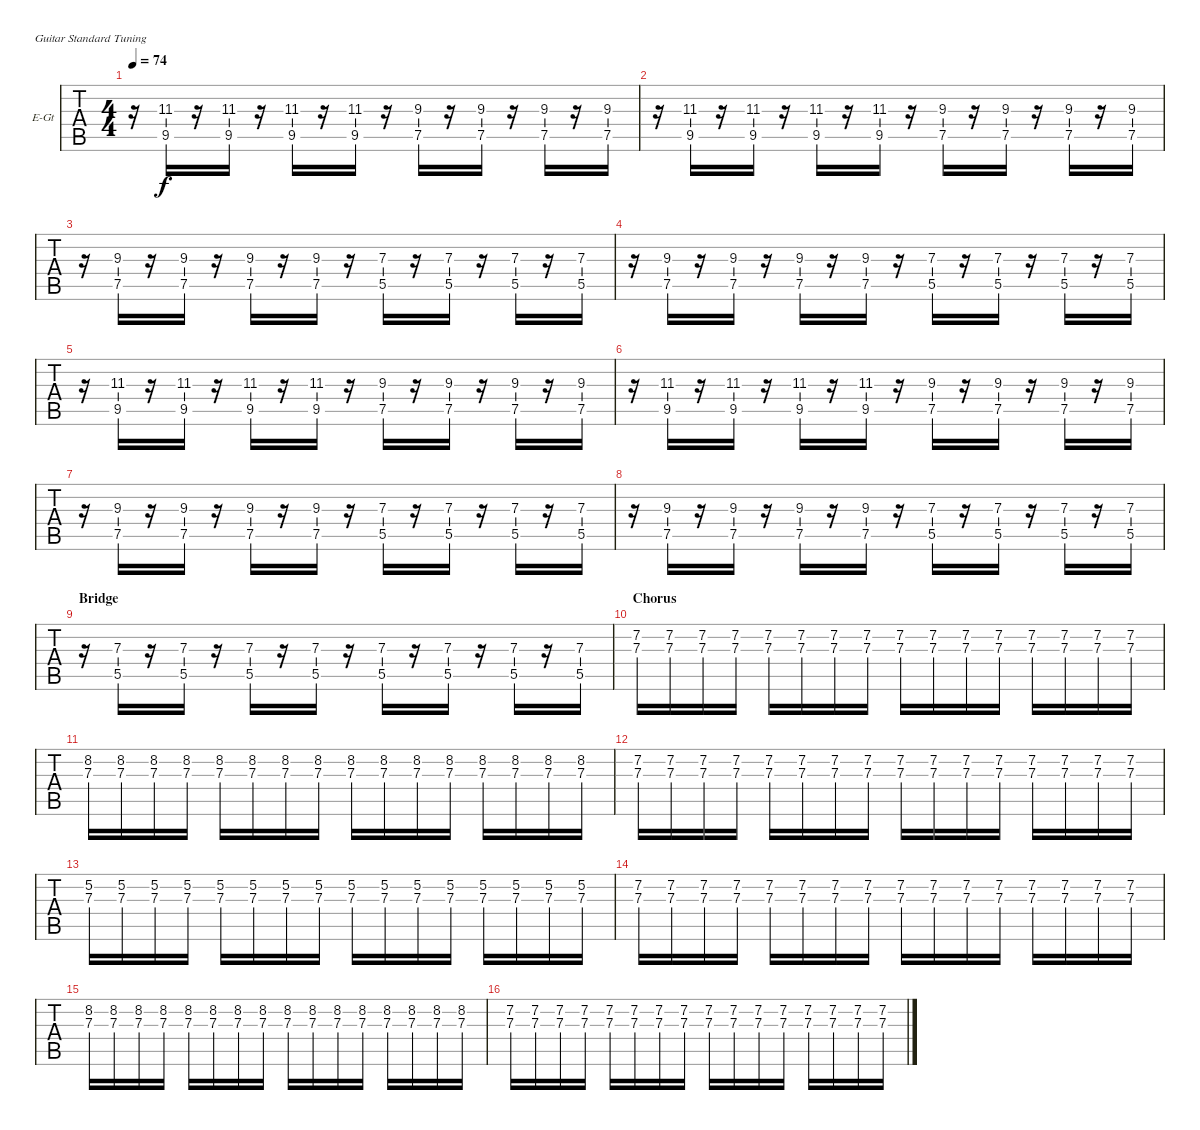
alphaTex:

\bracketExtendMode groupsimilarinstruments
\firstSystemTrackNameOrientation horizontal
\otherSystemsTrackNameOrientation horizontal
\track ("Nick" "E-Gt") {instrument overdrivenguitar}
\staff {tabs}
\tuning (E4 B3 G3 D3 A2 E2)
\ts (4 4)
\tempo 74
\clef g2
\ks c
r.16{dy f} (11.3 9.5).16 r.16 (11.3 9.5).16 r.16 (11.3 9.5).16 r.16 (11.3 9.5).16 r.16 (9.3 7.5).16 r.16 (9.3 7.5).16 r.16 (9.3 7.5).16 r.16 (9.3 7.5).16 |
r.16 (11.3 9.5).16 r.16 (11.3 9.5).16 r.16 (11.3 9.5).16 r.16 (11.3 9.5).16 r.16 (9.3 7.5).16 r.16 (9.3 7.5).16 r.16 (9.3 7.5).16 r.16 (9.3 7.5).16 |
r.16 (9.3 7.5).16 r.16 (9.3 7.5).16 r.16 (9.3 7.5).16 r.16 (9.3 7.5).16 r.16 (7.3 5.5).16 r.16 (7.3 5.5).16 r.16 (7.3 5.5).16 r.16 (7.3 5.5).16 |
r.16 (9.3 7.5).16 r.16 (9.3 7.5).16 r.16 (9.3 7.5).16 r.16 (9.3 7.5).16 r.16 (7.3 5.5).16 r.16 (7.3 5.5).16 r.16 (7.3 5.5).16 r.16 (7.3 5.5).16 |
r.16 (11.3 9.5).16 r.16 (11.3 9.5).16 r.16 (11.3 9.5).16 r.16 (11.3 9.5).16 r.16 (9.3 7.5).16 r.16 (9.3 7.5).16 r.16 (9.3 7.5).16 r.16 (9.3 7.5).16 |
r.16 (11.3 9.5).16 r.16 (11.3 9.5).16 r.16 (11.3 9.5).16 r.16 (11.3 9.5).16 r.16 (9.3 7.5).16 r.16 (9.3 7.5).16 r.16 (9.3 7.5).16 r.16 (9.3 7.5).16 |
r.16 (9.3 7.5).16 r.16 (9.3 7.5).16 r.16 (9.3 7.5).16 r.16 (9.3 7.5).16 r.16 (7.3 5.5).16 r.16 (7.3 5.5).16 r.16 (7.3 5.5).16 r.16 (7.3 5.5).16 |
r.16 (9.3 7.5).16 r.16 (9.3 7.5).16 r.16 (9.3 7.5).16 r.16 (9.3 7.5).16 r.16 (7.3 5.5).16 r.16 (7.3 5.5).16 r.16 (7.3 5.5).16 r.16 (7.3 5.5).16 |
\section ("" "Bridge")
r.16 (7.3 5.5).16 r.16 (7.3 5.5).16 r.16 (7.3 5.5).16 r.16 (7.3 5.5).16 r.16 (7.3 5.5).16 r.16 (7.3 5.5).16 r.16 (7.3 5.5).16 r.16 (7.3 5.5).16 |
\section ("" "Chorus")
(7.2 7.3).16 (7.2 7.3).16 (7.2 7.3).16 (7.2 7.3).16 (7.2 7.3).16 (7.2 7.3).16 (7.2 7.3).16 (7.2 7.3).16 (7.2 7.3).16 (7.2 7.3).16 (7.2 7.3).16 (7.2 7.3).16 (7.2 7.3).16 (7.2 7.3).16 (7.2 7.3).16 (7.2 7.3).16 |
(8.2 7.3).16 (8.2 7.3).16 (8.2 7.3).16 (8.2 7.3).16 (8.2 7.3).16 (8.2 7.3).16 (8.2 7.3).16 (8.2 7.3).16 (8.2 7.3).16 (8.2 7.3).16 (8.2 7.3).16 (8.2 7.3).16 (8.2 7.3).16 (8.2 7.3).16 (8.2 7.3).16 (8.2 7.3).16 |
(7.2 7.3).16 (7.2 7.3).16 (7.2 7.3).16 (7.2 7.3).16 (7.2 7.3).16 (7.2 7.3).16 (7.2 7.3).16 (7.2 7.3).16 (7.2 7.3).16 (7.2 7.3).16 (7.2 7.3).16 (7.2 7.3).16 (7.2 7.3).16 (7.2 7.3).16 (7.2 7.3).16 (7.2 7.3).16 |
(5.2 7.3).16 (5.2 7.3).16 (5.2 7.3).16 (5.2 7.3).16 (5.2 7.3).16 (5.2 7.3).16 (5.2 7.3).16 (5.2 7.3).16 (5.2 7.3).16 (5.2 7.3).16 (5.2 7.3).16 (5.2 7.3).16 (5.2 7.3).16 (5.2 7.3).16 (5.2 7.3).16 (5.2 7.3).16 |
(7.2 7.3).16 (7.2 7.3).16 (7.2 7.3).16 (7.2 7.3).16 (7.2 7.3).16 (7.2 7.3).16 (7.2 7.3).16 (7.2 7.3).16 (7.2 7.3).16 (7.2 7.3).16 (7.2 7.3).16 (7.2 7.3).16 (7.2 7.3).16 (7.2 7.3).16 (7.2 7.3).16 (7.2 7.3).16 |
(8.2 7.3).16 (8.2 7.3).16 (8.2 7.3).16 (8.2 7.3).16 (8.2 7.3).16 (8.2 7.3).16 (8.2 7.3).16 (8.2 7.3).16 (8.2 7.3).16 (8.2 7.3).16 (8.2 7.3).16 (8.2 7.3).16 (8.2 7.3).16 (8.2 7.3).16 (8.2 7.3).16 (8.2 7.3).16 |
(7.2 7.3).16 (7.2 7.3).16 (7.2 7.3).16 (7.2 7.3).16 (7.2 7.3).16 (7.2 7.3).16 (7.2 7.3).16 (7.2 7.3).16 (7.2 7.3).16 (7.2 7.3).16 (7.2 7.3).16 (7.2 7.3).16 (7.2 7.3).16 (7.2 7.3).16 (7.2 7.3).16 (7.2 7.3).16
